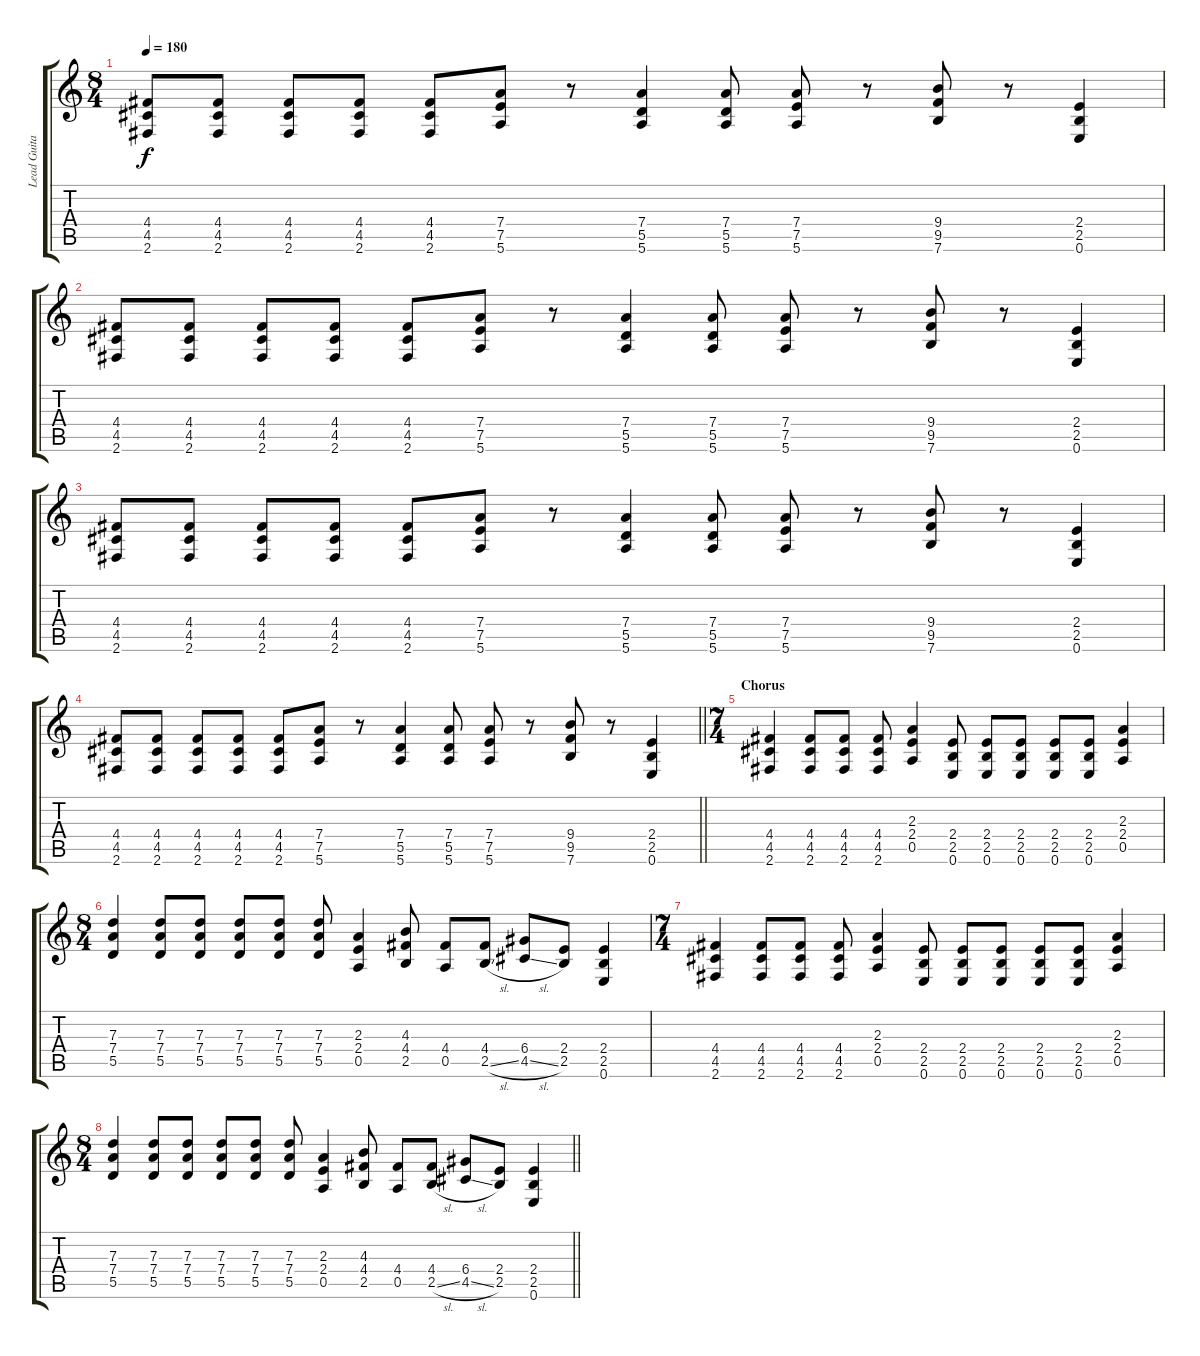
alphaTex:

\track ("Lead Guitar" "Lead Guita") {instrument distortionguitar}
\staff {score tabs}
\tuning (E4 B3 G3 D3 A2 E2) {hide}
\ts (8 4)
\tempo 180
\clef g2
\ks c
(4.4 4.5 2.6).8{dy f} (4.4 4.5 2.6).8 (4.4 4.5 2.6).8 (4.4 4.5 2.6).8 (4.4 4.5 2.6).8 (7.4 7.5 5.6).8 r.8 (7.4 5.5 5.6).4 (7.4 5.5 5.6).8 (7.4 7.5 5.6).8 r.8 (9.4 9.5 7.6).8 r.8 (2.4 2.5 0.6).4 |
(4.4 4.5 2.6).8 (4.4 4.5 2.6).8 (4.4 4.5 2.6).8 (4.4 4.5 2.6).8 (4.4 4.5 2.6).8 (7.4 7.5 5.6).8 r.8 (7.4 5.5 5.6).4 (7.4 5.5 5.6).8 (7.4 7.5 5.6).8 r.8 (9.4 9.5 7.6).8 r.8 (2.4 2.5 0.6).4 |
(4.4 4.5 2.6).8 (4.4 4.5 2.6).8 (4.4 4.5 2.6).8 (4.4 4.5 2.6).8 (4.4 4.5 2.6).8 (7.4 7.5 5.6).8 r.8 (7.4 5.5 5.6).4 (7.4 5.5 5.6).8 (7.4 7.5 5.6).8 r.8 (9.4 9.5 7.6).8 r.8 (2.4 2.5 0.6).4 |
\barLineRight lightlight
(4.4 4.5 2.6).8 (4.4 4.5 2.6).8 (4.4 4.5 2.6).8 (4.4 4.5 2.6).8 (4.4 4.5 2.6).8 (7.4 7.5 5.6).8 r.8 (7.4 5.5 5.6).4 (7.4 5.5 5.6).8 (7.4 7.5 5.6).8 r.8 (9.4 9.5 7.6).8 r.8 (2.4 2.5 0.6).4 |
\ts (7 4)
\section ("" "Chorus")
(4.4 4.5 2.6).4 (4.4 4.5 2.6).8 (4.4 4.5 2.6).8 (4.4 4.5 2.6).8 (2.3 2.4 0.5).4 (2.4 2.5 0.6).8 (2.4 2.5 0.6).8 (2.4 2.5 0.6).8 (2.4 2.5 0.6).8 (2.4 2.5 0.6).8 (2.3 2.4 0.5).4 |
\ts (8 4)
(7.3 7.4 5.5).4 (7.3 7.4 5.5).8 (7.3 7.4 5.5).8 (7.3 7.4 5.5).8 (7.3 7.4 5.5).8 (7.3 7.4 5.5).8 (2.3 2.4 0.5).4 (4.3 4.4 2.5).8 (4.4 0.5).8 (4.4 2.5{sl}).8 (6.4 4.5{sl}).8 (2.4 2.5).8 (2.4 2.5 0.6).4 |
\ts (7 4)
(4.4 4.5 2.6).4 (4.4 4.5 2.6).8 (4.4 4.5 2.6).8 (4.4 4.5 2.6).8 (2.3 2.4 0.5).4 (2.4 2.5 0.6).8 (2.4 2.5 0.6).8 (2.4 2.5 0.6).8 (2.4 2.5 0.6).8 (2.4 2.5 0.6).8 (2.3 2.4 0.5).4 |
\ts (8 4)
\barLineRight lightlight
(7.3 7.4 5.5).4 (7.3 7.4 5.5).8 (7.3 7.4 5.5).8 (7.3 7.4 5.5).8 (7.3 7.4 5.5).8 (7.3 7.4 5.5).8 (2.3 2.4 0.5).4 (4.3 4.4 2.5).8 (4.4 0.5).8 (4.4 2.5{sl}).8 (6.4 4.5{sl}).8 (2.4 2.5).8 (2.4 2.5 0.6).4
